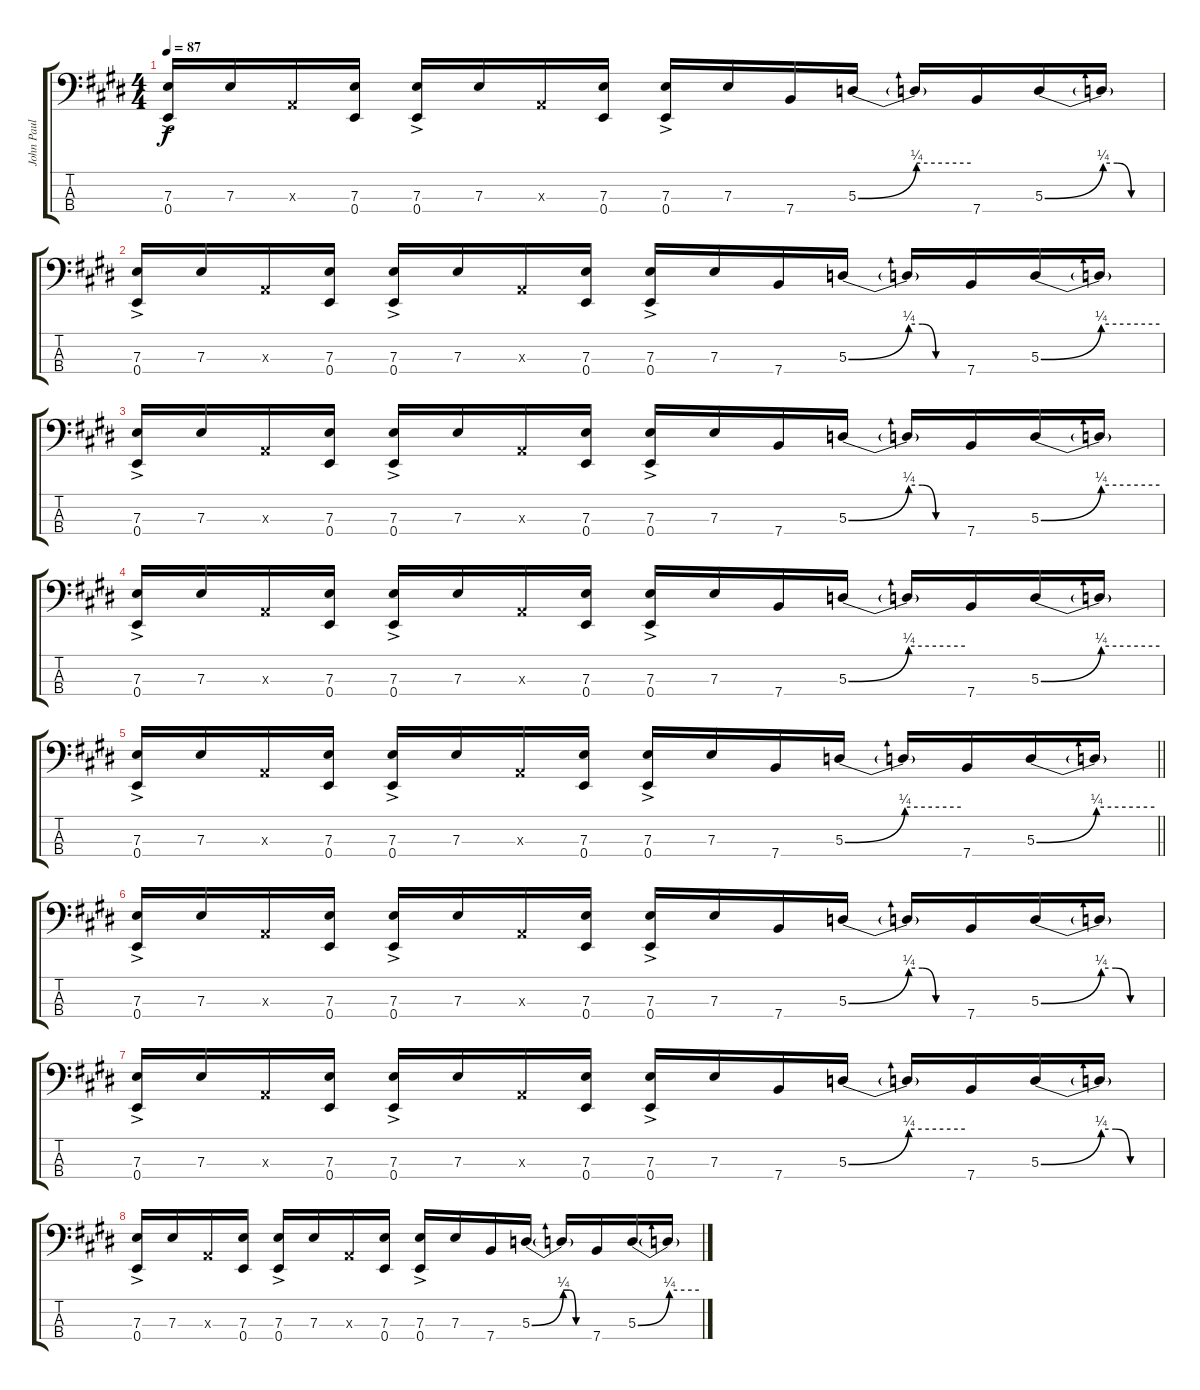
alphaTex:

\track ("John Paul Electric Bass (w/pick)" "John Paul ") {instrument electricbasspick}
\staff {score tabs}
\tuning (G2 D2 A1 E1) {hide}
\ts (4 4)
\tempo 87
\clef f4
\ks e
(7.3{ac} 0.4{ac}).16{dy f} 7.3.16 0.3{x}.16 (7.3 0.4).16 (7.3{ac} 0.4{ac}).16 7.3.16 0.3{x}.16 (7.3 0.4).16 (7.3{ac} 0.4{ac}).16 7.3.16 7.4.16 5.3{be (bend 0 0 60 1)}.16 5.3{be (hold 0 1 60 1) t}.16 7.4.16 5.3{be (bend 0 0 60 1)}.16 5.3{be (custom 0 1 15 1 30 0 60 0) t}.16 |
(7.3{ac} 0.4{ac}).16 7.3.16 0.3{x}.16 (7.3 0.4).16 (7.3{ac} 0.4{ac}).16 7.3.16 0.3{x}.16 (7.3 0.4).16 (7.3{ac} 0.4{ac}).16 7.3.16 7.4.16 5.3{be (bend 0 0 60 1)}.16 5.3{be (custom 0 1 15 1 30 0 60 0) t}.16 7.4.16 5.3{be (bend 0 0 60 1)}.16 5.3{be (hold 0 1 60 1) t}.16 |
(7.3{ac} 0.4{ac}).16 7.3.16 0.3{x}.16 (7.3 0.4).16 (7.3{ac} 0.4{ac}).16 7.3.16 0.3{x}.16 (7.3 0.4).16 (7.3{ac} 0.4{ac}).16 7.3.16 7.4.16 5.3{be (bend 0 0 60 1)}.16 5.3{be (custom 0 1 15 1 30 0 60 0) t}.16 7.4.16 5.3{be (bend 0 0 60 1)}.16 5.3{be (hold 0 1 60 1) t}.16 |
(7.3{ac} 0.4{ac}).16 7.3.16 0.3{x}.16 (7.3 0.4).16 (7.3{ac} 0.4{ac}).16 7.3.16 0.3{x}.16 (7.3 0.4).16 (7.3{ac} 0.4{ac}).16 7.3.16 7.4.16 5.3{be (bend 0 0 60 1)}.16 5.3{be (hold 0 1 60 1) t}.16 7.4.16 5.3{be (bend 0 0 60 1)}.16 5.3{be (hold 0 1 60 1) t}.16 |
\barLineRight lightlight
(7.3{ac} 0.4{ac}).16 7.3.16 0.3{x}.16 (7.3 0.4).16 (7.3{ac} 0.4{ac}).16 7.3.16 0.3{x}.16 (7.3 0.4).16 (7.3{ac} 0.4{ac}).16 7.3.16 7.4.16 5.3{be (bend 0 0 60 1)}.16 5.3{be (hold 0 1 60 1) t}.16 7.4.16 5.3{be (bend 0 0 60 1)}.16 5.3{be (hold 0 1 60 1) t}.16 |
(7.3{ac} 0.4{ac}).16 7.3.16 0.3{x}.16 (7.3 0.4).16 (7.3{ac} 0.4{ac}).16 7.3.16 0.3{x}.16 (7.3 0.4).16 (7.3{ac} 0.4{ac}).16 7.3.16 7.4.16 5.3{be (bend 0 0 60 1)}.16 5.3{be (custom 0 1 15 1 30 0 60 0) t}.16 7.4.16 5.3{be (bend 0 0 60 1)}.16 5.3{be (custom 0 1 15 1 30 0 60 0) t}.16 |
(7.3{ac} 0.4{ac}).16 7.3.16 0.3{x}.16 (7.3 0.4).16 (7.3{ac} 0.4{ac}).16 7.3.16 0.3{x}.16 (7.3 0.4).16 (7.3{ac} 0.4{ac}).16 7.3.16 7.4.16 5.3{be (bend 0 0 60 1)}.16 5.3{be (hold 0 1 60 1) t}.16 7.4.16 5.3{be (bend 0 0 60 1)}.16 5.3{be (custom 0 1 15 1 30 0 60 0) t}.16 |
(7.3{ac} 0.4{ac}).16 7.3.16 0.3{x}.16 (7.3 0.4).16 (7.3{ac} 0.4{ac}).16 7.3.16 0.3{x}.16 (7.3 0.4).16 (7.3{ac} 0.4{ac}).16 7.3.16 7.4.16 5.3{be (bend 0 0 60 1)}.16 5.3{be (custom 0 1 15 1 30 0 60 0) t}.16 7.4.16 5.3{be (bend 0 0 60 1)}.16 5.3{be (hold 0 1 60 1) t}.16
